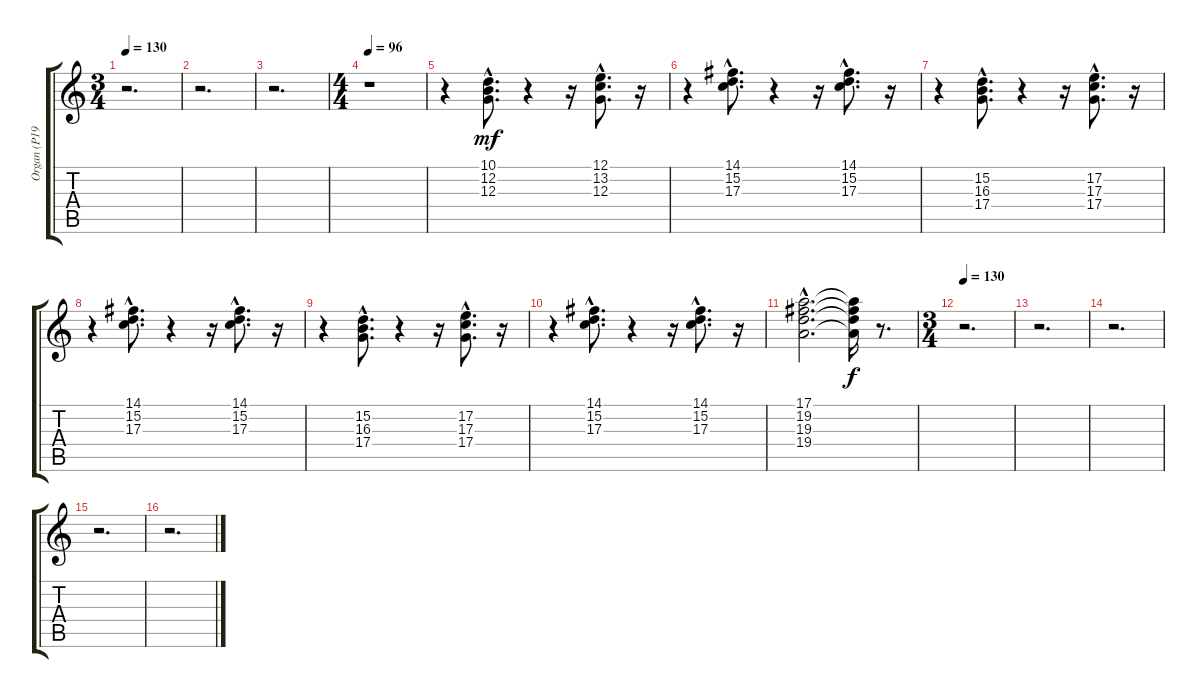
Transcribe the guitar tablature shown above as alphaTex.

\track ("Organ (P19)" "Organ (P19") {instrument rockorgan}
\staff {score tabs}
\tuning (E4 B3 G3 D3 A2 E2) {hide}
\ts (3 4)
\tempo 130
\clef g2
\ks c
r.2{d dy mf} |
r.2{d} |
r.2{d} |
\ts (4 4)
\tempo 96
r.1 |
r.4 (10.1{hac} 12.2{hac} 12.3{hac}).8{d} r.4 r.16 (12.1{hac} 13.2{hac} 12.3{hac}).8{d} r.16 |
r.4 (14.1{hac} 15.2{hac} 17.3{hac}).8{d} r.4 r.16 (14.1{hac} 15.2{hac} 17.3{hac}).8{d} r.16 |
r.4 (15.2{hac} 16.3{hac} 17.4{hac}).8{d} r.4 r.16 (17.2{hac} 17.3{hac} 17.4{hac}).8{d} r.16 |
r.4 (14.1{hac} 15.2{hac} 17.3{hac}).8{d} r.4 r.16 (14.1{hac} 15.2{hac} 17.3{hac}).8{d} r.16 |
r.4 (15.2{hac} 16.3{hac} 17.4{hac}).8{d} r.4 r.16 (17.2{hac} 17.3{hac} 17.4{hac}).8{d} r.16 |
r.4 (14.1{hac} 15.2{hac} 17.3{hac}).8{d} r.4 r.16 (14.1{hac} 15.2{hac} 17.3{hac}).8{d} r.16 |
(17.1{hac} 19.2{hac} 19.3{hac} 19.4{hac}).2{d} (17.1{t} 19.2{t} 19.3{t} 19.4{t}).16{dy f} r.8{d} |
\ts (3 4)
\tempo 130
r.2{d} |
r.2{d} |
r.2{d} |
r.2{d} |
r.2{d}
